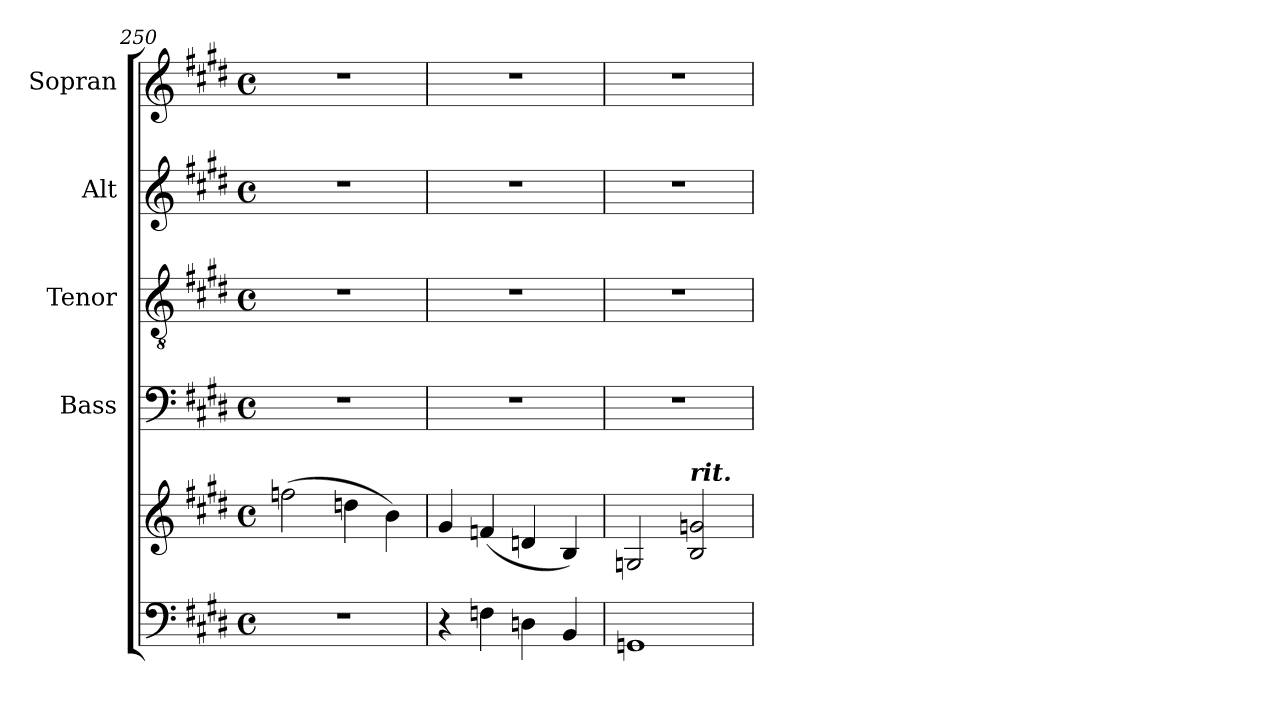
**kern	**kern	**kern	**kern	**kern	**kern
*part5	*part5	*part4	*part3	*part2	*part1
*staff6	*staff5	*staff4	*staff3	*staff2	*staff1
*	*	*I"Bass	*I"Tenor	*I"Alt	*I"Sopran
*	*	*I'B.	*I'T.	*I'A.	*I'S.
*clefF4	*clefG2	*clefF4	*clefGv2	*clefG2	*clefG2
*k[f#c#g#d#]	*k[f#c#g#d#]	*k[f#c#g#d#]	*k[f#c#g#d#]	*k[f#c#g#d#]	*k[f#c#g#d#]
*E:	*E:	*E:	*E:	*E:	*E:
*M4/4	*M4/4	*M4/4	*M4/4	*M4/4	*M4/4
*met(c)	*met(c)	*met(c)	*met(c)	*met(c)	*met(c)
=250	=250	=250	=250	=250	=250
1r	(>2ffn\	1r	1r	1r	1r
.	4ddn\	.	.	.	.
.	4b\)	.	.	.	.
=251	=251	=251	=251	=251	=251
4r	4g#/	1r	1r	1r	1r
4Fn\	(<4fn/	.	.	.	.
4Dn\	4dn/	.	.	.	.
4BB/	4B/)	.	.	.	.
=252	=252	=252	=252	=252	=252
1GGn	2Gn/	1r	1r	1r	1r
!	!LO:TX:a:Bi:t=rit.	!	!	!	!
.	2B/ 2gn/	.	.	.	.
=	=	=	=	=	=
*-	*-	*-	*-	*-	*-
